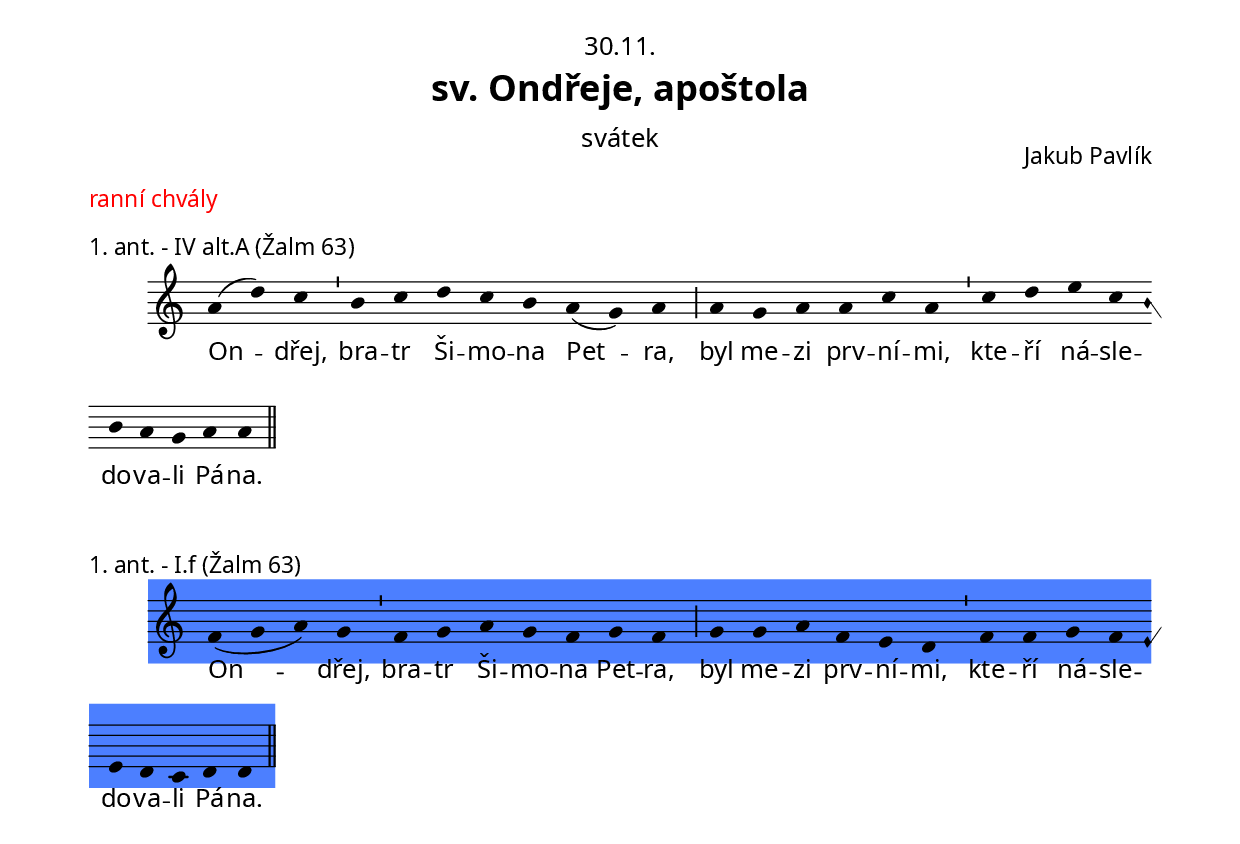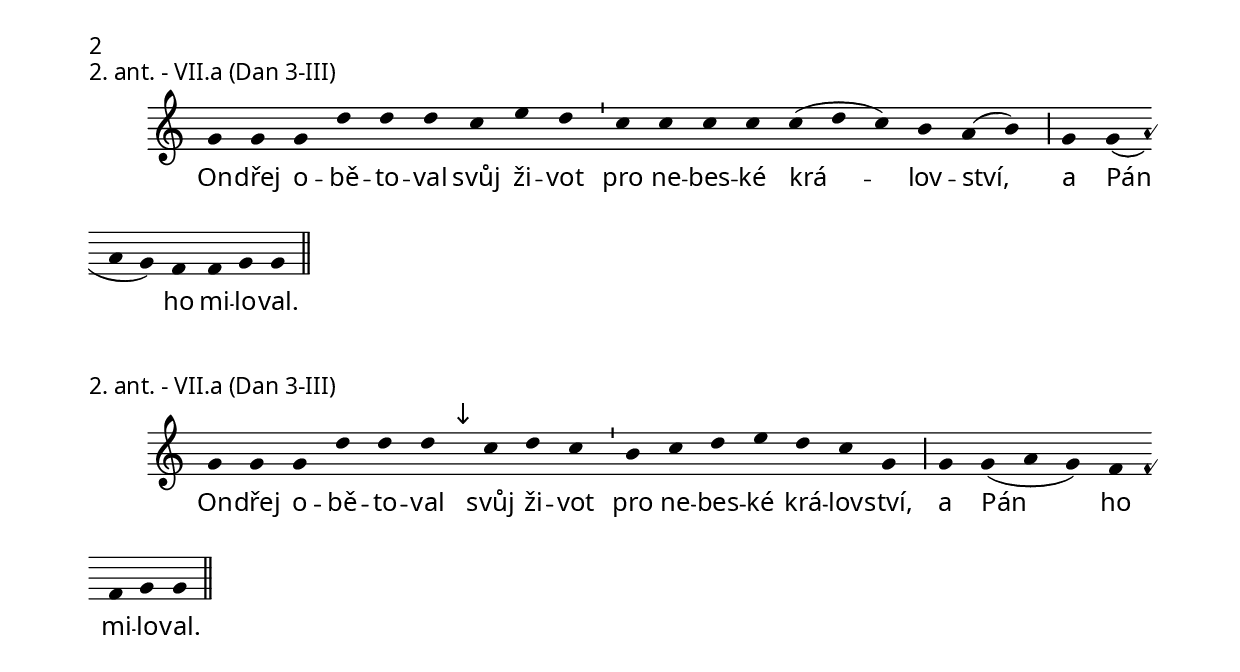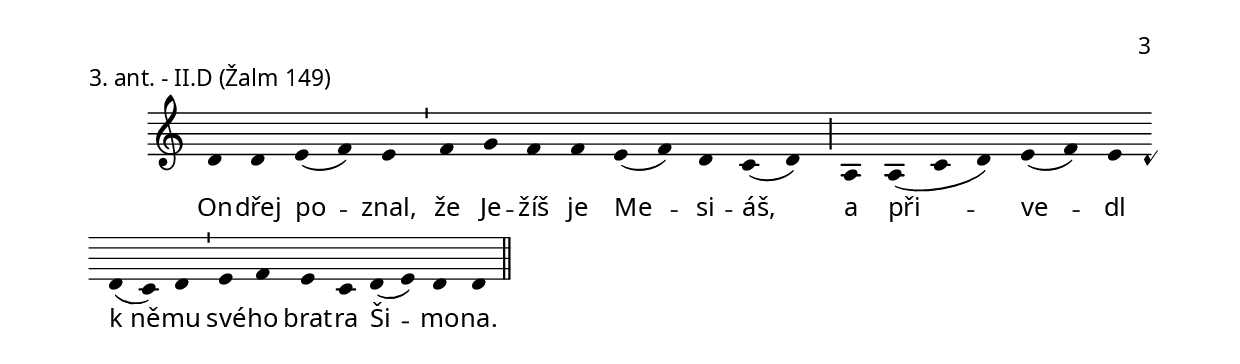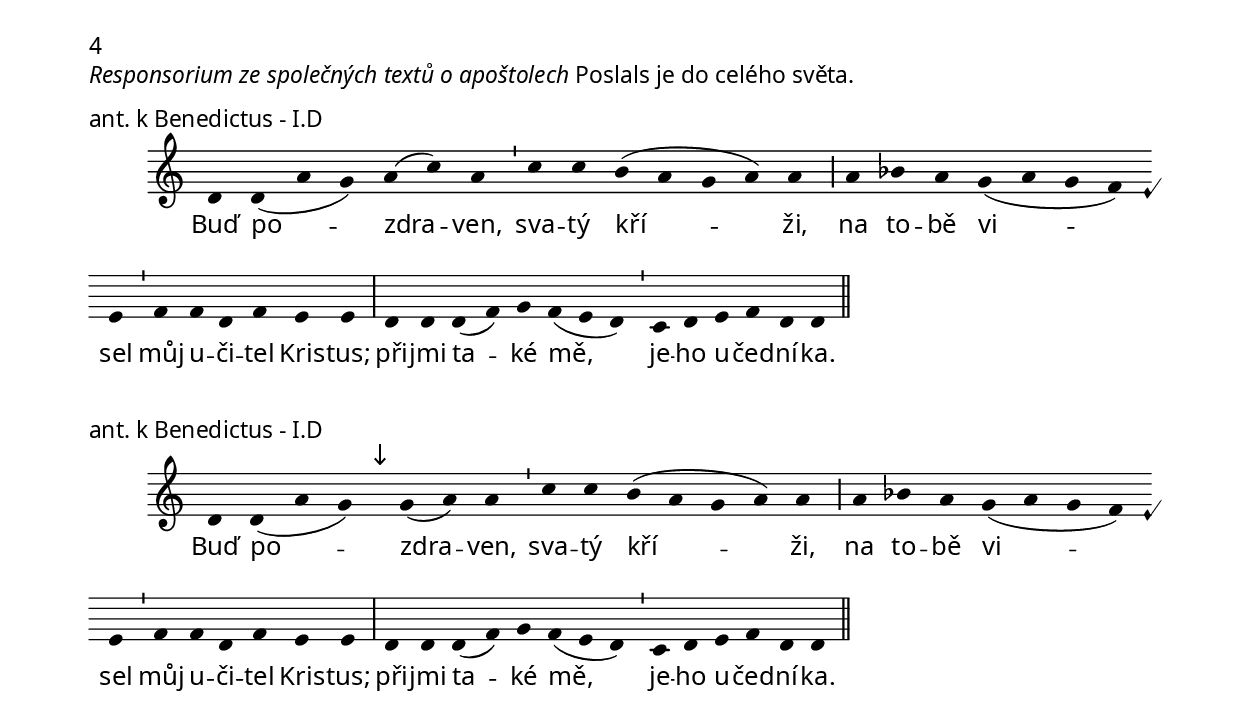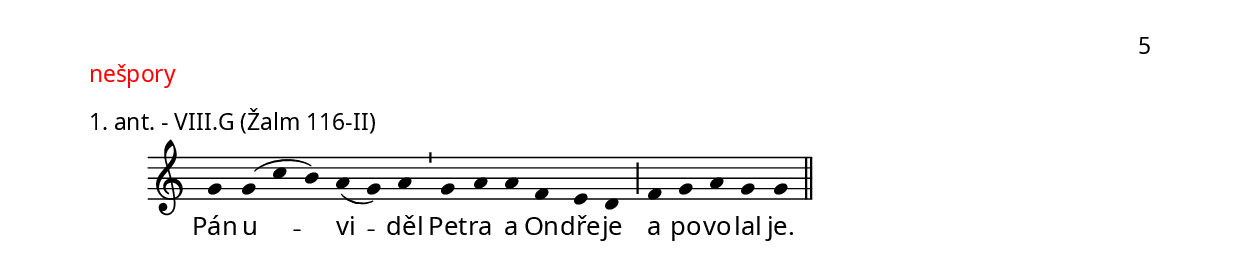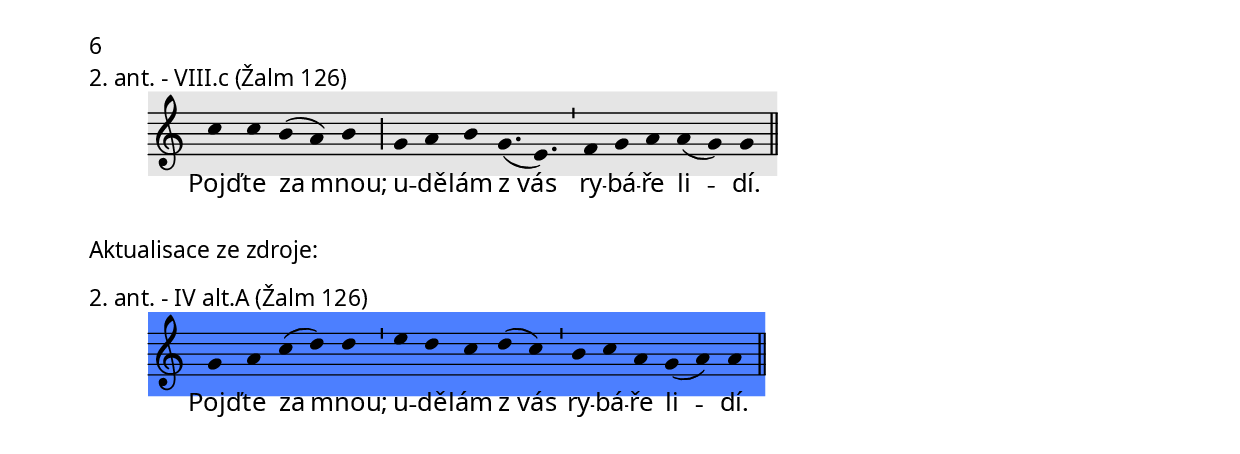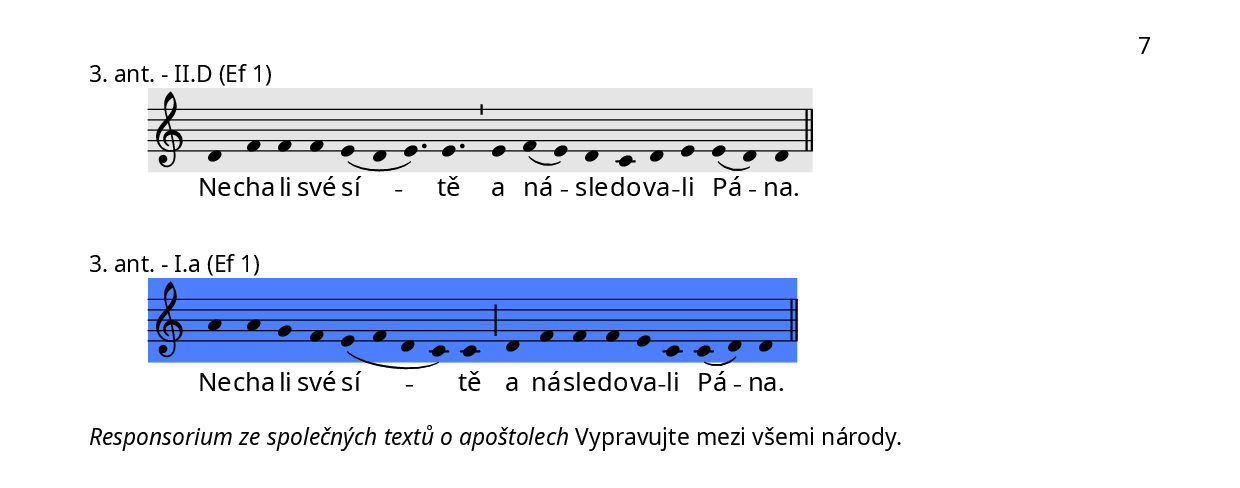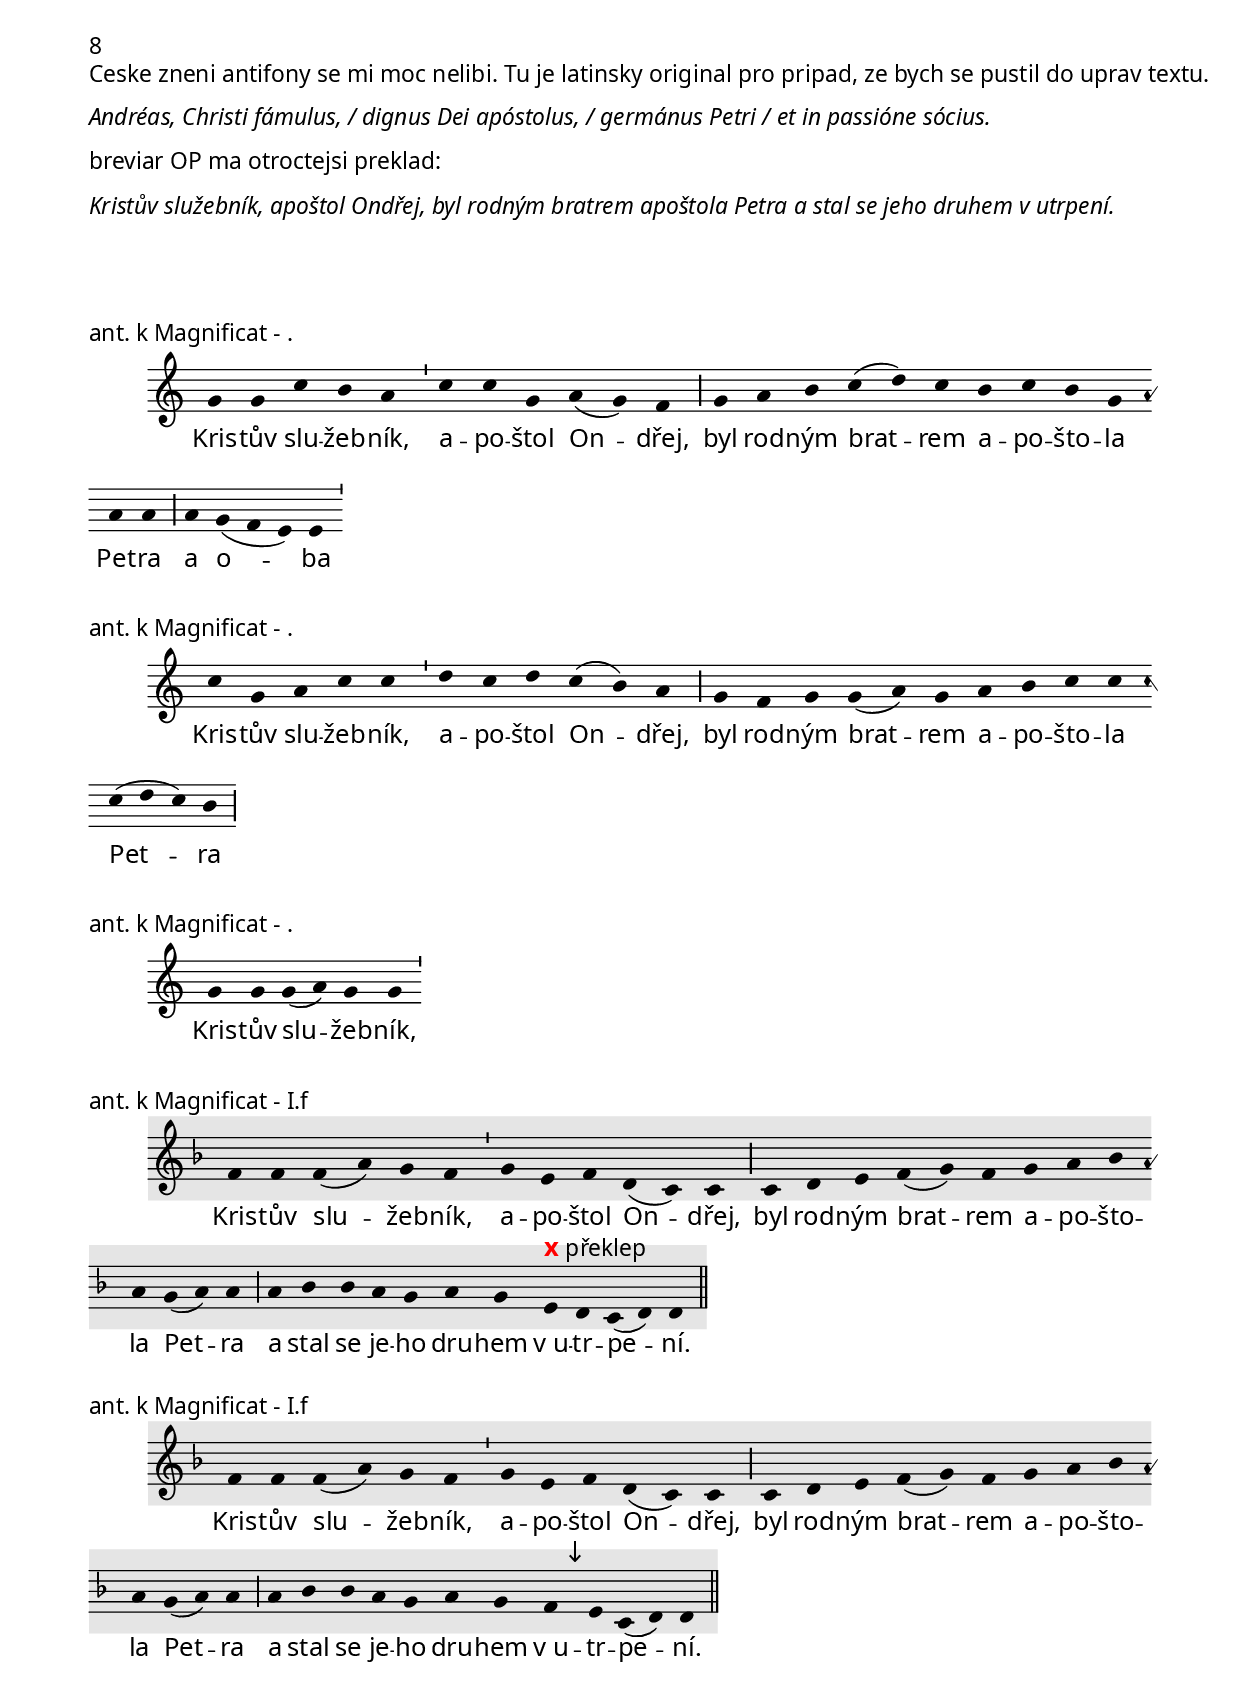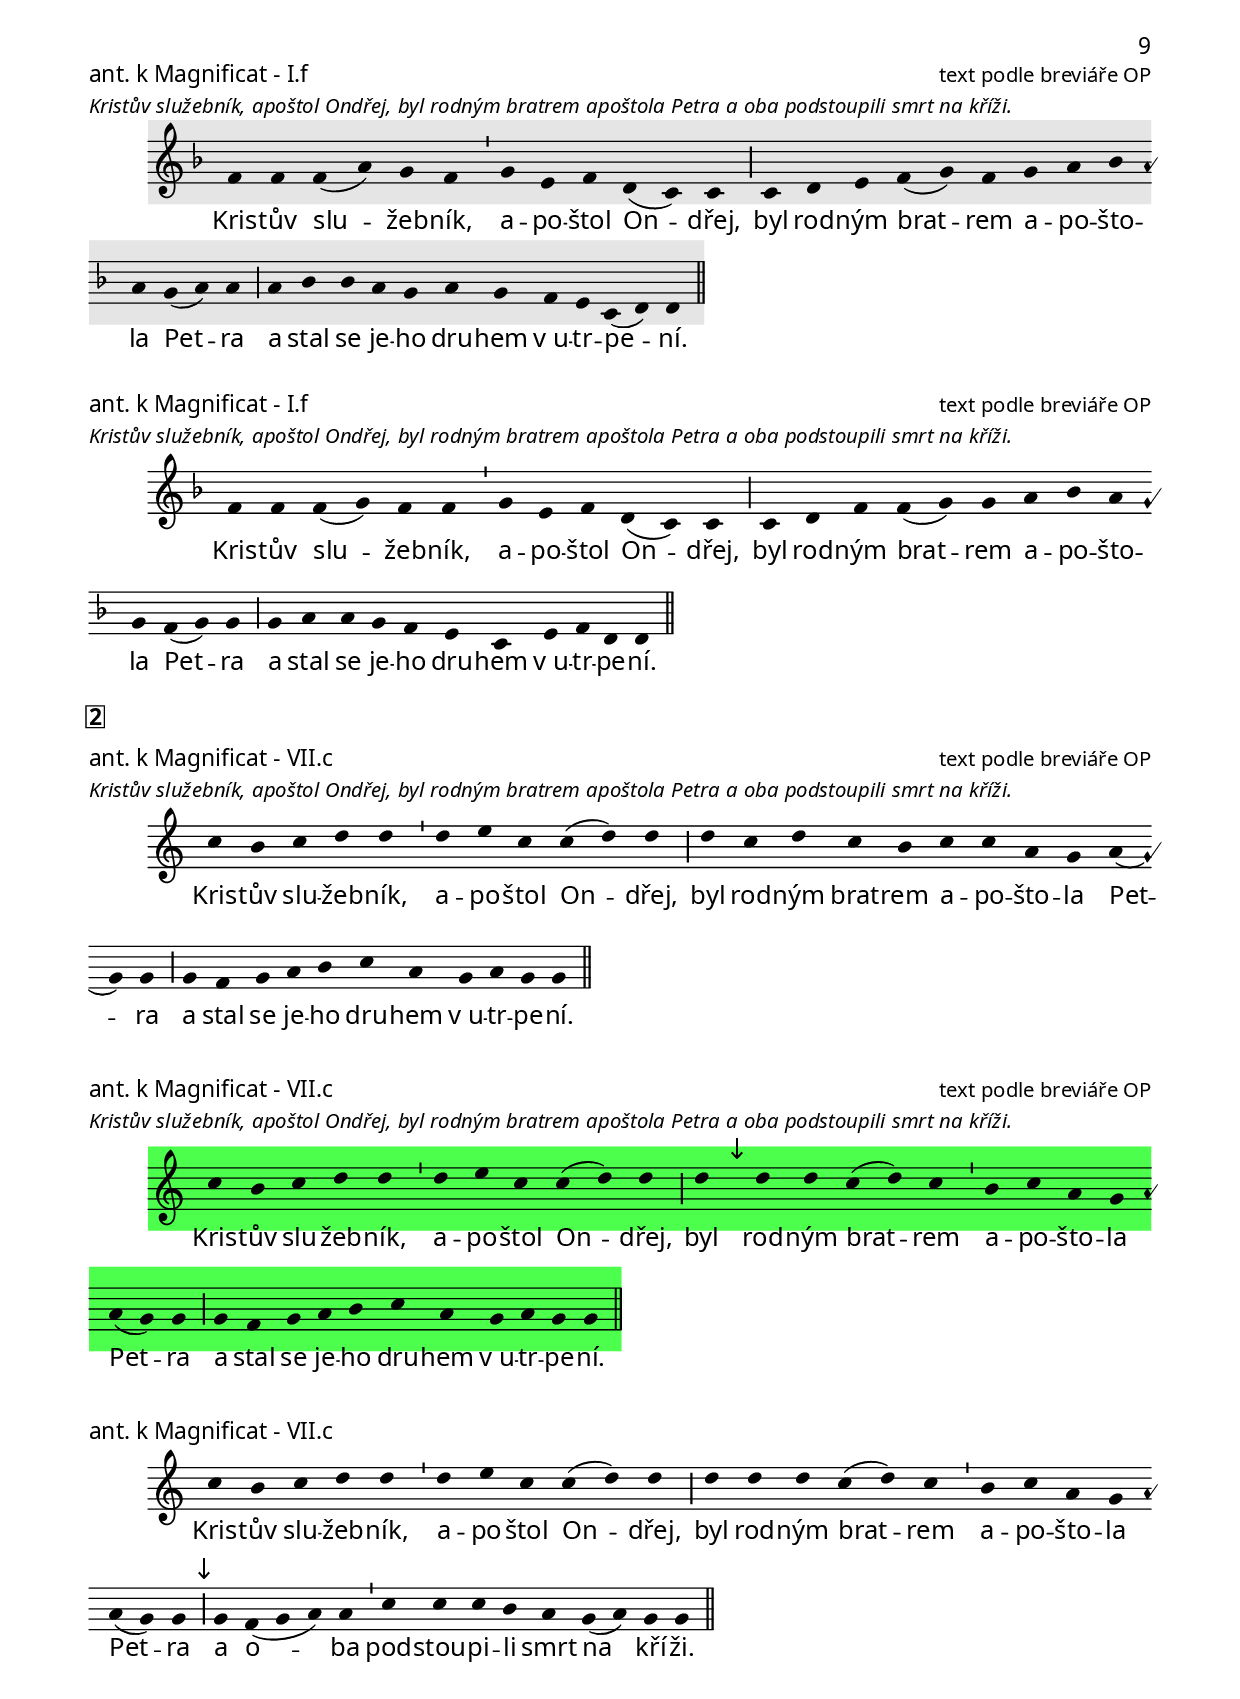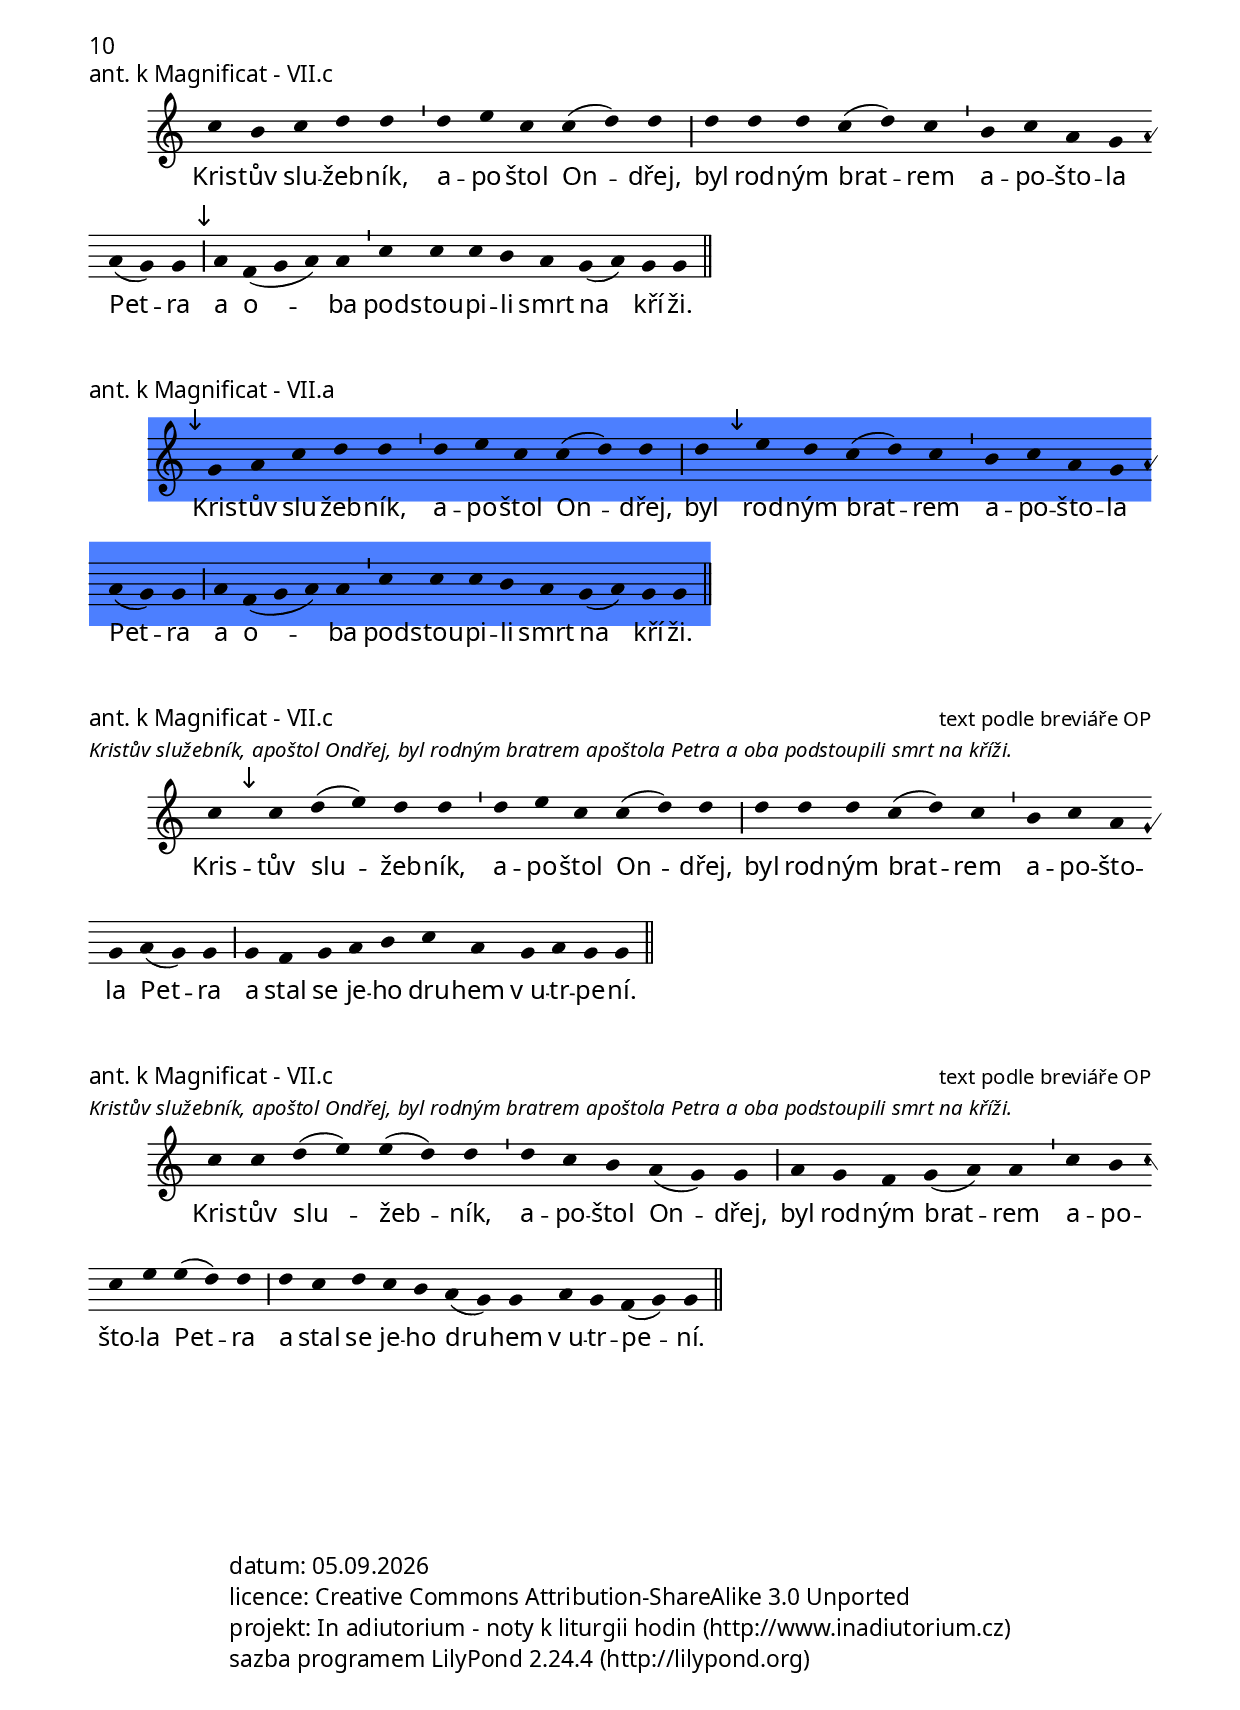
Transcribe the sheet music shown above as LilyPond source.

\version "2.16.0"

\include "../spolecne.ly"
\include "../dilyresponsorii.ly"

\header {
  title = \markup\titleSvatek
            "sv. Ondřeje, apoštola"
            svátek
            30.11.
  composer = "Jakub Pavlík"
}

\markup {\nadpisHodinka {"ranní chvály"}}

\score {
  \relative c'' {
    \choralniRezim
    a4( d) c \barMin b c d c b a( g) a \barMaior
    a g a a c a \barMin
    c d e c b a g a a \barFinalis
  }
  \addlyrics {
    On -- dřej, bra -- tr Ši -- mo -- na Pet -- ra,
    byl me -- zi prv -- ní -- mi,
    kte -- ří ná -- sle -- do -- va -- li Pá -- na.
  }
  \header {
    quid = "1. ant."
    modus = "IV alt"
    differentia = "A"
    psalmus = "Žalm 63"
    id = ""
    piece = \markup {\sestavTitulek}
  }
}

\score {
  \relative c' {
    \zvyraznovacModry
    \choralniRezim
    f4( g a) g \barMin f g a g f g f \barMaior
    g g a f e d \barMin
    f f g f e d c d d \barFinalis
  }
  \addlyrics {
    On -- dřej, bra -- tr Ši -- mo -- na Pet -- ra,
    byl me -- zi prv -- ní -- mi,
    kte -- ří ná -- sle -- do -- va -- li Pá -- na.
  }
  \header {
    quid = "1. ant."
    modus = "I"
    differentia = "f"
    psalmus = "Žalm 63"
    id = ""
    piece = \markup {\sestavTitulek}
  }
}

\pageBreak

\score {
  \relative c'' {
    \choralniRezim
    g4 g g d' d d c e d \barMin
    c c c c c( d c) b a( b) \barMaior
    g g( a g) f f g g \barFinalis
  }
  \addlyrics {
    On -- dřej o -- bě -- to -- val svůj ži -- vot
    pro ne -- bes -- ké krá -- lov -- ství,
    a Pán ho mi -- lo -- val.
  }
  \header {
    quid = "2. ant."
    modus = "VII"
    differentia = "a"
    psalmus = "Dan 3-III"
    id = ""
    piece = \markup {\sestavTitulek}
  }
}

\score {
  \relative c'' {
    \choralniRezim
    g4 g g d' d d \mark\sipka c d c \barMin
    b c d e d c g \barMaior
    g g( a g) f f g g \barFinalis
  }
  \addlyrics {
    On -- dřej o -- bě -- to -- val svůj ži -- vot
    pro ne -- bes -- ké krá -- lov -- ství,
    a Pán ho mi -- lo -- val.
  }
  \header {
    quid = "2. ant."
    modus = "VII"
    differentia = "a"
    psalmus = "Dan 3-III"
    id = ""
    piece = \markup {\sestavTitulek}
  }
}

\pageBreak

\score {
  \relative c' {
    \choralniRezim
    d4 d e( f) e \barMin f g f f e( f) d c( d) \barMaior
    a a( c d) e( f) e d( c) d \barMin e f e c d( e) d d \barFinalis
  }
  \addlyrics {
    On -- dřej po -- znal, že Je -- žíš je Me -- si -- áš,
    a při -- ve -- dl k_ně -- mu své -- ho brat -- ra Ši -- mo -- na.
  }
  \header {
    quid = "3. ant."
    modus = "II"
    differentia = "D"
    psalmus = "Žalm 149"
    id = ""
    piece = \markup {\sestavTitulek}
  }
}

\pageBreak

\markup\justify\italic{
  Responsorium ze společných textů o apoštolech \upright{Poslals je do celého světa.}
}

\score {
  \relative c' {
    \choralniRezim
    d4 d( a' g) a( c) a \barMin c c b( a g a) a \barMaior
    a bes a g( a g f) e \barMin f f d f e e \barMax
    d d d( f) g f( e d) \barMin c d e f d d \barFinalis
  }
  \addlyrics {
    Buď po -- zdra -- ven, sva -- tý kří -- ži,
    na to -- bě vi -- sel můj u -- či -- tel Kris -- tus;
    při -- jmi ta -- ké mě, je -- ho u -- čed -- ní -- ka.
  }
  \header {
    quid = "ant. k Benedictus"
    modus = "I"
    differentia = "D"
    psalmus = ""
    id = "rch-aben"
    piece = \markup {\sestavTitulekBezZalmu}
  }
}

\score {
  \relative c' {
    \choralniRezim
    d4 d( a' g) \mark\sipka g( a) a \barMin c c b( a g a) a \barMaior
    a bes a g( a g f) e \barMin f f d f e e \barMax
    d d d( f) g f( e d) \barMin c d e f d d \barFinalis
  }
  \addlyrics {
    Buď po -- zdra -- ven, sva -- tý kří -- ži,
    na to -- bě vi -- sel můj u -- či -- tel Kris -- tus;
    při -- jmi ta -- ké mě, je -- ho u -- čed -- ní -- ka.
  }
  \header {
    quid = "ant. k Benedictus"
    modus = "I"
    differentia = "D"
    psalmus = ""
    id = "rch-aben"
    piece = \markup {\sestavTitulekBezZalmu}
  }
}

\pageBreak

\markup {\nadpisHodinka {"nešpory"}}

\score {
  \relative c'' {
    \choralniRezim
    g g( c b) a( g) a \barMin g a a f e d \barMaior
    f g a g g \barFinalis
  }
  \addlyrics {
    Pán u -- vi -- děl Pet -- ra a On -- dře -- je
    a po -- vo -- lal je.
  }
  \header {
    quid = "1. ant."
    modus = "VIII"
    differentia = "G"
    psalmus = "Žalm 116-II"
    id = ""
    piece = \markup {\sestavTitulek}
  }
}

\pageBreak

\score {
  \relative c'' {
    \zvyraznovacSedy
    \choralniRezim
    c4 c b( a) b \barMaior
    g a b g4.( e) \barMin
    f4 g a a( g) g \barFinalis
  }
  \addlyrics {
    Pojď -- te za mnou;
    u -- dě -- lám z_vás ry -- bá -- ře li -- dí.
  }
  \header {
    quid = "2. ant."
    modus = "VIII"
    differentia = "c"
    psalmus = "Žalm 126"
    id = "ne-a2"
    fial="fial://antifony/mezidobi_nedeleB_02_10.ly#ne3b-rch-ben"
    piece = \markup {\sestavTitulek}
  }
}

\markup\aktualisace

\score {
  \relative c'' {
    \zvyraznovacModry
    \choralniRezim
    g4 a c( d) d \barMin
    e d c d( c) \barMin
    b c a g( a) a \barFinalis
  }
  \addlyrics {
    Pojď -- te za mnou;
    u -- dě -- lám z_vás ry -- bá -- ře li -- dí.
  }
  \header {
    quid = "2. ant."
    modus = "IV alt"
    differentia = "A"
    psalmus = "Žalm 126"
    id = "ne-a2"
    fial="fial://antifony/mezidobi_nedeleB_02_10.ly#ne3b-rch-ben"
    piece = \markup {\sestavTitulek}
  }
}

\pageBreak

\score {
  \relative c' {
    \zvyraznovacSedy
    \choralniRezim
    d4 f f f e( d e4.) e \barMin
    e4 f( e) d c d e e( d) d \barFinalis
  }
  \addlyrics {
    Ne -- cha -- li své sí -- tě
    a ná -- sle -- do -- va -- li Pá -- na.
  }
  \header {
    quid = "3. ant."
    modus = "II"
    differentia = "D"
    psalmus = "Ef 1"
    id = "ne-a3"
    fons = "3. ne v mez, cyk. B, 2. nešp. k Magnificat"
    fial = "fial://antifony/mezidobi_nedeleB_02_10.ly#ne3b-ne2-mag"
    piece = \markup {\sestavTitulek}
  }
}

\score {
  \relative c'' {
    \zvyraznovacModry
    \choralniRezim
    a4 a g f e( f d c) c \barMaior
    d f f f e c c( d) d \barFinalis
  }
  \addlyrics {
    Ne -- cha -- li své sí -- tě
    a ná -- sle -- do -- va -- li Pá -- na.
  }
  \header {
    quid = "3. ant."
    modus = "I"
    differentia = "a"
    psalmus = "Ef 1"
    id = "ne-a3"
    fons = "3. ne v mez, cyk. B, 2. nešp. k Magnificat"
    fial = "fial://antifony/mezidobi_nedeleB_02_10.ly#ne3b-ne2-mag"
    piece = \markup {\sestavTitulek}
  }
}

\markup\justify\italic{
  Responsorium ze společných textů o apoštolech \upright{Vypravujte mezi všemi národy.}
}

\pageBreak

\markup{
  Ceske zneni antifony se mi moc nelibi. Tu je latinsky original
  pro pripad, ze bych se pustil do uprav textu.
}

\markup\italic{
  Andréas, Christi fámulus, /
  dignus Dei apóstolus, /
  germánus Petri /
  et in passióne sócius.
}

\markup { breviar OP ma otroctejsi preklad: }

\markup\italic{
  Kristův služebník, apoštol Ondřej,
  byl rodným bratrem apoštola Petra
  a stal se jeho druhem v utrpení.
}

\markup\vspace #2

\score {
  \relative c'' {
    \choralniRezim
    g4 g c b a \barMin c c g a( g) f \barMaior
    g a b c( d) c b c b g a a \barMaior
    a g( f e) e \barMin
  }
  \addlyrics {
    Kris -- tův slu -- žeb -- ník, a -- po -- štol On -- dřej,
    byl rod -- ným brat -- rem a -- po -- što -- la Pet -- ra
    a o -- ba pod -- stou -- pi -- li smrt na kří -- ži.
  }
  \header {
    quid = "ant. k Magnificat"
    modus = ""
    differentia = ""
    psalmus = ""
    id = ""
    piece = \markup {\sestavTitulekBezZalmu}
  }
}

\score {
  \relative c'' {
    \choralniRezim
    c4 g a c c \barMin d c d c( b) a \barMaior
    g f g g( a) g a b c c c( d c) b \barMaior

  }
  \addlyrics {
    Kris -- tův slu -- žeb -- ník, a -- po -- štol On -- dřej,
    byl rod -- ným brat -- rem a -- po -- što -- la Pet -- ra
    a stal se je -- ho dru -- hem v_u -- tr -- pe -- ní.
  }
  \header {
    quid = "ant. k Magnificat"
    modus = ""
    differentia = ""
    psalmus = ""
    id = ""
    piece = \markup {\sestavTitulekBezZalmu}
  }
}

\score {
  \relative c'' {
    \choralniRezim
    g4 g g( a) g g \barMin

  }
  \addlyrics {
    Kris -- tův slu -- žeb -- ník, a -- po -- štol On -- dřej,
    byl rod -- ným brat -- rem a -- po -- što -- la Pet -- ra
    a stal se je -- ho dru -- hem v_u -- tr -- pe -- ní.
  }
  \header {
    quid = "ant. k Magnificat"
    modus = ""
    differentia = ""
    psalmus = ""
    id = ""
    piece = \markup {\sestavTitulekBezZalmu}
  }
}

\score {
  \relative c' {
    \zvyraznovacSedy
    \choralniRezim
    \key f \major
    f4 f f( a) g f \barMin g e f d( c) c \barMaior
    c d e f( g) f g a bes a g( a) a \barMaior
    a bes bes a g a g e^\markup{\cerveneX překlep} d c( d) d \barFinalis
  }
  \addlyrics {
    Kris -- tův slu -- žeb -- ník, a -- po -- štol On -- dřej,
    byl rod -- ným brat -- rem a -- po -- što -- la Pet -- ra

    a stal se je -- ho dru -- hem v_u -- tr -- pe -- ní.
    % text podle dominikanskeho breviare
  }
  \header {
    quid = "ant. k Magnificat"
    modus = "I"
    differentia = "f"
    psalmus = ""
    id = ""
    piece = \markup {\sestavTitulekBezZalmu}
  }
}

\score {
  \relative c' {
    \zvyraznovacSedy
    \choralniRezim
    \key f \major
    f4 f f( a) g f \barMin g e f d( c) c \barMaior
    c d e f( g) f g a bes a g( a) a \barMaior
    a bes bes a g a g f \mark\sipka e c( d) d \barFinalis
  }
  \addlyrics {
    Kris -- tův slu -- žeb -- ník, a -- po -- štol On -- dřej,
    byl rod -- ným brat -- rem a -- po -- što -- la Pet -- ra

    a stal se je -- ho dru -- hem v_u -- tr -- pe -- ní.
    % text podle dominikanskeho breviare
  }
  \header {
    quid = "ant. k Magnificat"
    modus = "I"
    differentia = "f"
    psalmus = ""
    id = ""
    piece = \markup {\sestavTitulekBezZalmu}
  }
}

\score {
  \relative c' {
    \zvyraznovacSedy
    \choralniRezim
    \key f \major
    f4 f f( a) g f \barMin g e f d( c) c \barMaior
    c d e f( g) f g a bes a g( a) a \barMaior
    a bes bes a g a g f e c( d) d \barFinalis
  }
  \addlyrics {
    Kris -- tův slu -- žeb -- ník, a -- po -- štol On -- dřej,
    byl rod -- ným brat -- rem a -- po -- što -- la Pet -- ra
    a stal se je -- ho dru -- hem v_u -- tr -- pe -- ní.
  }
  \header {
    fons_externus = "text podle breviáře OP"
    textus_approbatus = "Kristův služebník, apoštol Ondřej, byl rodným bratrem apoštola Petra a oba podstoupili smrt na kříži."
    quid = "ant. k Magnificat"
    modus = "I"
    differentia = "f"
    psalmus = ""
    placet = "zkusit zhudebnit oficiální text z DMC"
    id = "ne-amag"
    piece = \markup {\sestavTitulekBezZalmu}
  }
}

\score {
  \relative c' {
    \choralniRezim
    \key f \major
    f4 f f( g) f f \barMin g e f d( c) c \barMaior
    c d f f( g) g a bes a g f( g) g \barMaior
    g a a g f e c e f d d \barFinalis
  }
  \addlyrics {
    Kris -- tův slu -- žeb -- ník, a -- po -- štol On -- dřej,
    byl rod -- ným brat -- rem a -- po -- što -- la Pet -- ra
    a stal se je -- ho dru -- hem v_u -- tr -- pe -- ní.
  }
  \header {
    fons_externus = "text podle breviáře OP"
    textus_approbatus = "Kristův služebník, apoštol Ondřej, byl rodným bratrem apoštola Petra a oba podstoupili smrt na kříži."
    quid = "ant. k Magnificat"
    modus = "I"
    differentia = "f"
    psalmus = ""
    id = "ne-amag"
    piece = \markup {\sestavTitulekBezZalmu}
  }
}

\markup\nadpisSkupiny 2

\score {
  \relative c'' {
    \choralniRezim
    c4 b c d d \barMin d e c c( d) d \barMaior
    d c d c b c c a g a( g) g \barMaior
    g f g a b c a g a g g \barFinalis
  }
  \addlyrics {
    Kris -- tův slu -- žeb -- ník, a -- po -- štol On -- dřej,
    byl rod -- ným brat -- rem a -- po -- što -- la Pet -- ra
    a stal se je -- ho dru -- hem v_u -- tr -- pe -- ní.
  }
  \header {
    fons_externus = "text podle breviáře OP"
    textus_approbatus = "Kristův služebník, apoštol Ondřej, byl rodným bratrem apoštola Petra a oba podstoupili smrt na kříži."
    quid = "ant. k Magnificat"
    modus = "VII"
    differentia = "c"
    psalmus = ""
    id = "ne-amag"
    piece = \markup {\sestavTitulekBezZalmu}
  }
}

\score {
  \relative c'' {
    \zvyraznovacZeleny
    \choralniRezim
    c4 b c d d \barMin d e c c( d) d \barMaior
    d \mark\sipka d d c( d) c \barMin b c a g a( g) g \barMaior
    g f g a b c a g a g g \barFinalis
  }
  \addlyrics {
    Kris -- tův slu -- žeb -- ník, a -- po -- štol On -- dřej,
    byl rod -- ným brat -- rem a -- po -- što -- la Pet -- ra
    a stal se je -- ho dru -- hem v_u -- tr -- pe -- ní.
  }
  \header {
    fons_externus = "text podle breviáře OP"
    textus_approbatus = "Kristův služebník, apoštol Ondřej, byl rodným bratrem apoštola Petra a oba podstoupili smrt na kříži."
    quid = "ant. k Magnificat"
    modus = "VII"
    differentia = "c"
    psalmus = ""
    id = "ne-amag"
    piece = \markup {\sestavTitulekBezZalmu}
  }
}

\score {
  \relative c'' {
    \choralniRezim
    c4 b c d d \barMin d e c c( d) d \barMaior
    d d d c( d) c \barMin b c a g a( g) g \barMaior
    \mark\sipka g f( g a) a \barMin c c c b a g( a) g g \barFinalis
  }
  \addlyrics {
    Kris -- tův slu -- žeb -- ník, a -- po -- štol On -- dřej,
    byl rod -- ným brat -- rem a -- po -- što -- la Pet -- ra
    a o -- ba pod -- stou -- pi -- li smrt na kří -- ži.
  }
  \header {
    quid = "ant. k Magnificat"
    modus = "VII"
    differentia = "c"
    psalmus = ""
    id = "ne-amag"
    piece = \markup {\sestavTitulekBezZalmu}
  }
}

\score {
  \relative c'' {
    \choralniRezim
    c4 b c d d \barMin d e c c( d) d \barMaior
    d d d c( d) c \barMin b c a g a( g) g \barMaior
    \mark\sipka a f( g a) a \barMin c c c b a g( a) g g \barFinalis
  }
  \addlyrics {
    Kris -- tův slu -- žeb -- ník, a -- po -- štol On -- dřej,
    byl rod -- ným brat -- rem a -- po -- što -- la Pet -- ra
    a o -- ba pod -- stou -- pi -- li smrt na kří -- ži.
  }
  \header {
    quid = "ant. k Magnificat"
    modus = "VII"
    differentia = "c"
    psalmus = ""
    id = "ne-amag"
    piece = \markup {\sestavTitulekBezZalmu}
  }
}

\score {
  \relative c'' {
    \zvyraznovacModry
    \choralniRezim
    \mark\sipka g4 a c d d \barMin d e c c( d) d \barMaior
    d \mark\sipka e d c( d) c \barMin b c a g a( g) g \barMaior
    a f( g a) a \barMin c c c b a g( a) g g \barFinalis
  }
  \addlyrics {
    Kris -- tův slu -- žeb -- ník, a -- po -- štol On -- dřej,
    byl rod -- ným brat -- rem a -- po -- što -- la Pet -- ra
    a o -- ba pod -- stou -- pi -- li smrt na kří -- ži.
  }
  \header {
    quid = "ant. k Magnificat"
    modus = "VII"
    differentia = "a"
    psalmus = ""
    id = "ne-amag"
    piece = \markup {\sestavTitulekBezZalmu}
  }
}

\score {
  \relative c'' {
    \choralniRezim
    c4 \mark\sipka c d( e) d d \barMin d e c c( d) d \barMaior
    d d d c( d) c \barMin b c a g a( g) g \barMaior
    g f g a b c a g a g g \barFinalis
  }
  \addlyrics {
    Kris -- tův slu -- žeb -- ník, a -- po -- štol On -- dřej,
    byl rod -- ným brat -- rem a -- po -- što -- la Pet -- ra
    a stal se je -- ho dru -- hem v_u -- tr -- pe -- ní.
  }
  \header {
    fons_externus = "text podle breviáře OP"
    textus_approbatus = "Kristův služebník, apoštol Ondřej, byl rodným bratrem apoštola Petra a oba podstoupili smrt na kříži."
    quid = "ant. k Magnificat"
    modus = "VII"
    differentia = "c"
    psalmus = ""
    id = "ne-amag"
    piece = \markup {\sestavTitulekBezZalmu}
  }
}

\score {
  \relative c'' {
    \choralniRezim
    c4 c d( e) e( d) d \barMin d c b a( g) g \barMaior
    a g f g( a) a \barMin c b c e e( d) d \barMaior
    d c d c b a( g) g a g f( g) g \barFinalis
  }
  \addlyrics {
    Kris -- tův slu -- žeb -- ník, a -- po -- štol On -- dřej,
    byl rod -- ným brat -- rem a -- po -- što -- la Pet -- ra
    a stal se je -- ho dru -- hem v_u -- tr -- pe -- ní.
  }
  \header {
    fons_externus = "text podle breviáře OP"
    textus_approbatus = "Kristův služebník, apoštol Ondřej, byl rodným bratrem apoštola Petra a oba podstoupili smrt na kříži."
    quid = "ant. k Magnificat"
    modus = "VII"
    differentia = "c"
    psalmus = ""
    id = "ne-amag"
    piece = \markup {\sestavTitulekBezZalmu}
  }
}
